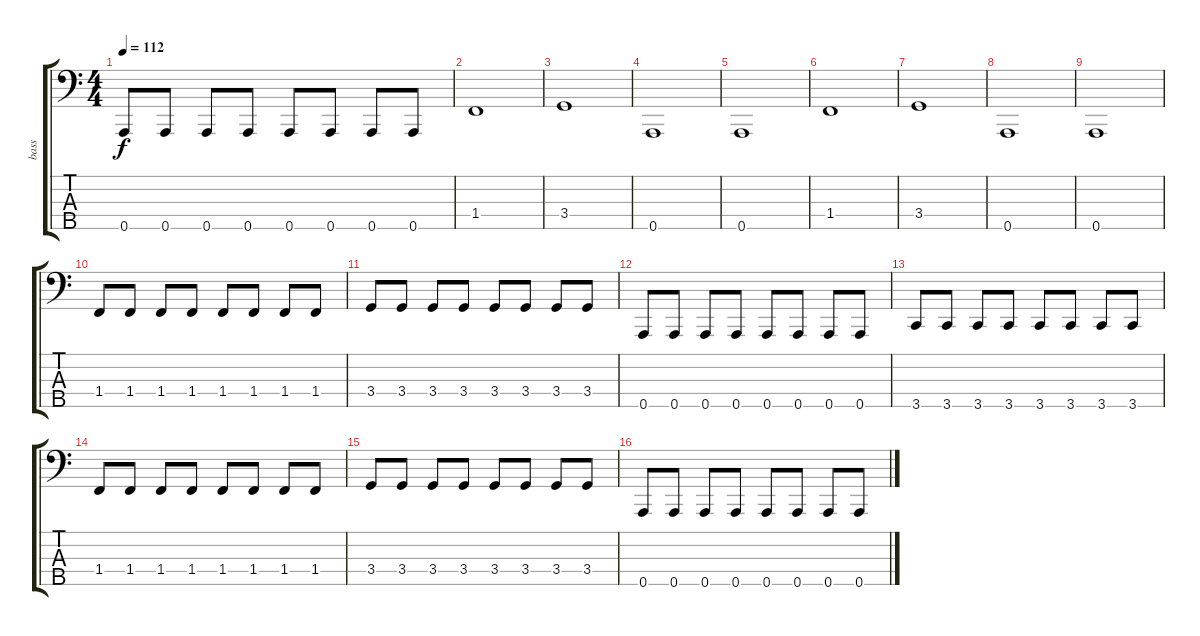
\track ("bass" "bass") {instrument electricbasspick}
\staff {score tabs}
\tuning (G2 D2 A1 E1 A0) {hide}
\ts (4 4)
\tempo 112
\clef f4
\ks c
0.5.8{dy f} 0.5.8 0.5.8 0.5.8 0.5.8 0.5.8 0.5.8 0.5.8 |
1.4.1 |
3.4.1 |
0.5.1 |
0.5.1 |
1.4.1 |
3.4.1 |
0.5.1 |
0.5.1 |
1.4.8 1.4.8 1.4.8 1.4.8 1.4.8 1.4.8 1.4.8 1.4.8 |
3.4.8 3.4.8 3.4.8 3.4.8 3.4.8 3.4.8 3.4.8 3.4.8 |
0.5.8 0.5.8 0.5.8 0.5.8 0.5.8 0.5.8 0.5.8 0.5.8 |
3.5.8 3.5.8 3.5.8 3.5.8 3.5.8 3.5.8 3.5.8 3.5.8 |
1.4.8 1.4.8 1.4.8 1.4.8 1.4.8 1.4.8 1.4.8 1.4.8 |
3.4.8 3.4.8 3.4.8 3.4.8 3.4.8 3.4.8 3.4.8 3.4.8 |
0.5.8 0.5.8 0.5.8 0.5.8 0.5.8 0.5.8 0.5.8 0.5.8
